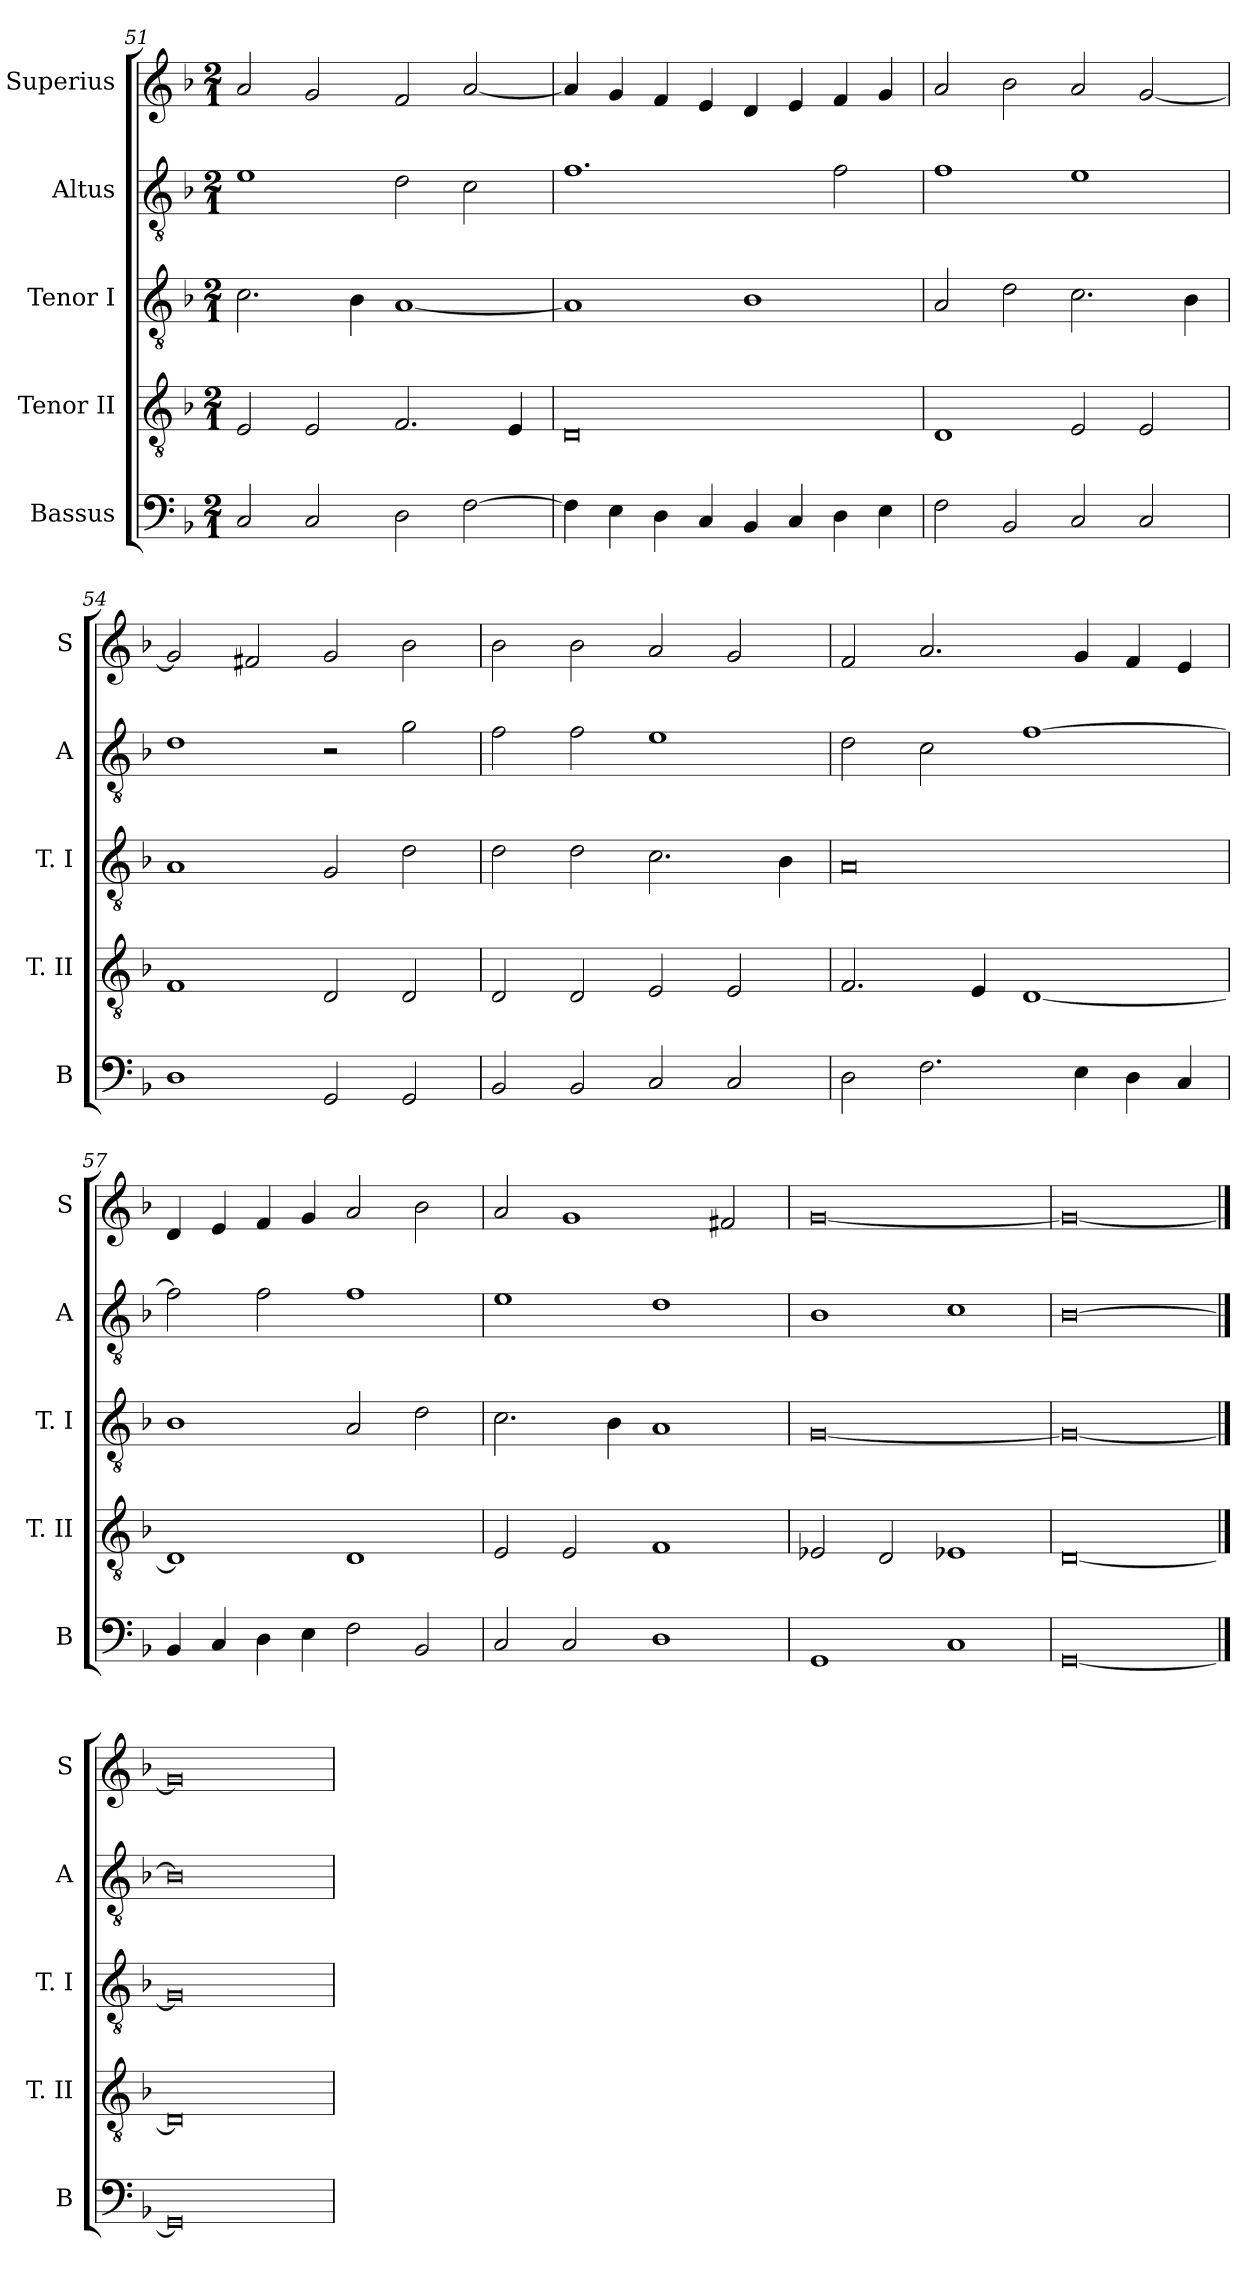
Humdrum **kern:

**kern	**kern	**kern	**kern	**kern
*part5	*part4	*part3	*part2	*part1
*staff5	*staff4	*staff3	*staff2	*staff1
*I"Bassus	*I"Tenor II	*I"Tenor I	*I"Altus	*I"Superius
*I'B	*I'T. II	*I'T. I	*I'A	*I'S
*clefF4	*clefGv2	*clefGv2	*clefGv2	*clefG2
*k[b-]	*k[b-]	*k[b-]	*k[b-]	*k[b-]
*F:	*F:	*F:	*F:	*F:
*M2/1	*M2/1	*M2/1	*M2/1	*M2/1
=51	=51	=51	=51	=51
2C	2E	2.c	1e	2a
2C	2E	.	.	2g
.	.	4B-	.	.
2D	2.F	[1A	2d	2f
[2F	.	.	2c	[2a
.	4E	.	.	.
=52	=52	=52	=52	=52
4F]	0D	1A]	1.f	4a]
4E	.	.	.	4g
4D	.	.	.	4f
4C	.	.	.	4e
4BB-	.	1B-	.	4d
4C	.	.	.	4e
4D	.	.	2f	4f
4E	.	.	.	4g
=53	=53	=53	=53	=53
2F	1D	2A	1f	2a
2BB-	.	2d	.	2b-
2C	2E	2.c	1e	2a
2C	2E	.	.	[2g
.	.	4B-	.	.
=54	=54	=54	=54	=54
1D	1F	1A	1d	2g]
.	.	.	.	2f#X
2GG	2D	2G	2r	2g
2GG	2D	2d	2g	2b-
=55	=55	=55	=55	=55
2BB-	2D	2d	2f	2b-
2BB-	2D	2d	2f	2b-
2C	2E	2.c	1e	2a
2C	2E	.	.	2g
.	.	4B-	.	.
=56	=56	=56	=56	=56
2D	2.F	0A	2d	2f
2.F	.	.	2c	2.a
.	4E	.	.	.
.	[1D	.	[1f	.
4E	.	.	.	4g
4D	.	.	.	4f
4C	.	.	.	4e
=57	=57	=57	=57	=57
4BB-	1D]	1B-	2f]	4d
4C	.	.	.	4e
4D	.	.	2f	4f
4E	.	.	.	4g
2F	1D	2A	1f	2a
2BB-	.	2d	.	2b-
=58	=58	=58	=58	=58
2C	2E	2.c	1e	2a
2C	2E	.	.	1g
.	.	4B-	.	.
1D	1F	1A	1d	.
.	.	.	.	2f#X
=59	=59	=59	=59	=59
1GG	2E-X	[0G	1B-	[0g
.	2D	.	.	.
1C	1E-X	.	1c	.
=60	=60	=60	=60	=60
[0GG	[0D	0G_	[0B-	0g_
==61	==61	==61	==61	==61
0GG]	0D]	0G]	0B-]	0g]
=	=	=	=	=
*-	*-	*-	*-	*-
